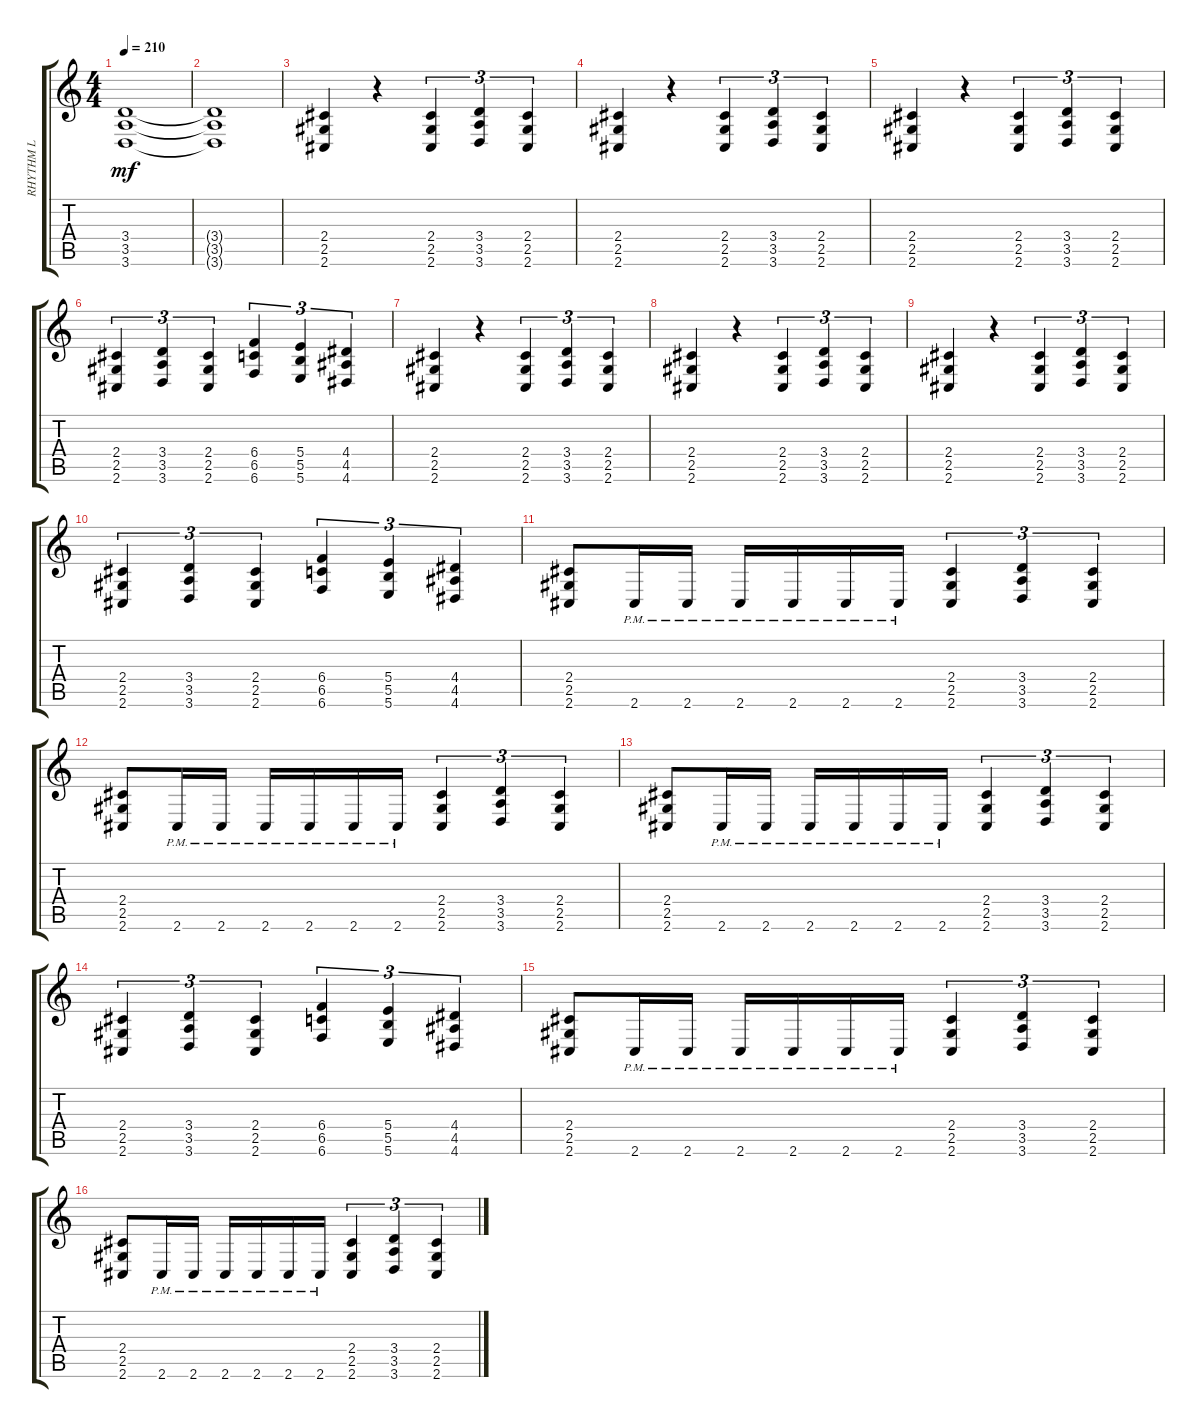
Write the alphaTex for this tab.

\track ("RHYTHM L" "RHYTHM L") {instrument distortionguitar}
\staff {score tabs}
\tuning (Bb3 A3 E3 B2 Gb2 B1) {hide}
\ts (4 4)
\tempo 210
\clef g2
\ks c
(3.4 3.5 3.6).1{dy mf} |
(3.4{t} 3.5{t} 3.6{t}).1 |
(2.4 2.5 2.6).4 r.4 (2.4 2.5 2.6).4{tu (3 2)} (3.4 3.5 3.6).4{tu (3 2)} (2.4 2.5 2.6).4{tu (3 2)} |
(2.4 2.5 2.6).4 r.4 (2.4 2.5 2.6).4{tu (3 2)} (3.4 3.5 3.6).4{tu (3 2)} (2.4 2.5 2.6).4{tu (3 2)} |
(2.4 2.5 2.6).4 r.4 (2.4 2.5 2.6).4{tu (3 2)} (3.4 3.5 3.6).4{tu (3 2)} (2.4 2.5 2.6).4{tu (3 2)} |
(2.4 2.5 2.6).4{tu (3 2)} (3.4 3.5 3.6).4{tu (3 2)} (2.4 2.5 2.6).4{tu (3 2)} (6.4 6.5 6.6).4{tu (3 2)} (5.4 5.5 5.6).4{tu (3 2)} (4.4 4.5 4.6).4{tu (3 2)} |
(2.4 2.5 2.6).4 r.4 (2.4 2.5 2.6).4{tu (3 2)} (3.4 3.5 3.6).4{tu (3 2)} (2.4 2.5 2.6).4{tu (3 2)} |
(2.4 2.5 2.6).4 r.4 (2.4 2.5 2.6).4{tu (3 2)} (3.4 3.5 3.6).4{tu (3 2)} (2.4 2.5 2.6).4{tu (3 2)} |
(2.4 2.5 2.6).4 r.4 (2.4 2.5 2.6).4{tu (3 2)} (3.4 3.5 3.6).4{tu (3 2)} (2.4 2.5 2.6).4{tu (3 2)} |
(2.4 2.5 2.6).4{tu (3 2)} (3.4 3.5 3.6).4{tu (3 2)} (2.4 2.5 2.6).4{tu (3 2)} (6.4 6.5 6.6).4{tu (3 2)} (5.4 5.5 5.6).4{tu (3 2)} (4.4 4.5 4.6).4{tu (3 2)} |
(2.4 2.5 2.6).8 2.6{pm}.16 2.6{pm}.16 2.6{pm}.16 2.6{pm}.16 2.6{pm}.16 2.6{pm}.16 (2.4 2.5 2.6).4{tu (3 2)} (3.4 3.5 3.6).4{tu (3 2)} (2.4 2.5 2.6).4{tu (3 2)} |
(2.4 2.5 2.6).8 2.6{pm}.16 2.6{pm}.16 2.6{pm}.16 2.6{pm}.16 2.6{pm}.16 2.6{pm}.16 (2.4 2.5 2.6).4{tu (3 2)} (3.4 3.5 3.6).4{tu (3 2)} (2.4 2.5 2.6).4{tu (3 2)} |
(2.4 2.5 2.6).8 2.6{pm}.16 2.6{pm}.16 2.6{pm}.16 2.6{pm}.16 2.6{pm}.16 2.6{pm}.16 (2.4 2.5 2.6).4{tu (3 2)} (3.4 3.5 3.6).4{tu (3 2)} (2.4 2.5 2.6).4{tu (3 2)} |
(2.4 2.5 2.6).4{tu (3 2)} (3.4 3.5 3.6).4{tu (3 2)} (2.4 2.5 2.6).4{tu (3 2)} (6.4 6.5 6.6).4{tu (3 2)} (5.4 5.5 5.6).4{tu (3 2)} (4.4 4.5 4.6).4{tu (3 2)} |
(2.4 2.5 2.6).8 2.6{pm}.16 2.6{pm}.16 2.6{pm}.16 2.6{pm}.16 2.6{pm}.16 2.6{pm}.16 (2.4 2.5 2.6).4{tu (3 2)} (3.4 3.5 3.6).4{tu (3 2)} (2.4 2.5 2.6).4{tu (3 2)} |
(2.4 2.5 2.6).8 2.6{pm}.16 2.6{pm}.16 2.6{pm}.16 2.6{pm}.16 2.6{pm}.16 2.6{pm}.16 (2.4 2.5 2.6).4{tu (3 2)} (3.4 3.5 3.6).4{tu (3 2)} (2.4 2.5 2.6).4{tu (3 2)}
